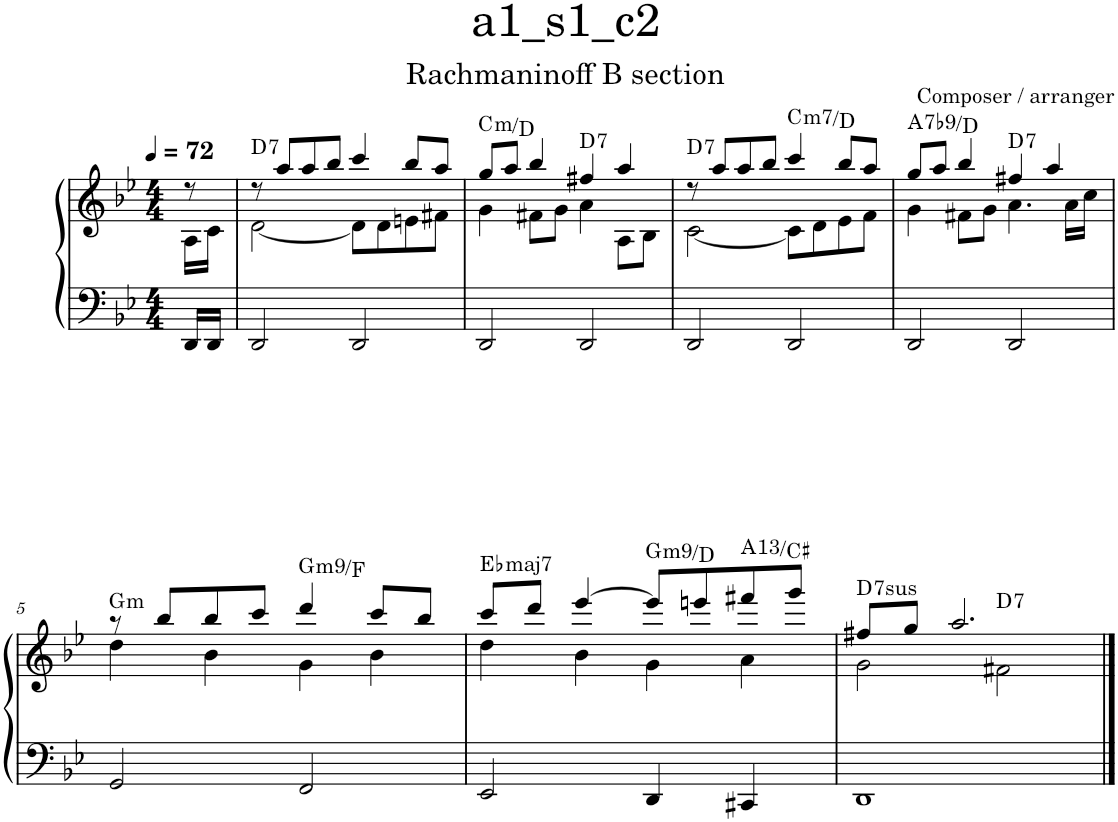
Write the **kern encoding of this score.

**kern	**kern	**harte
*part1	*part1	*part1
*staff2	*staff1	*
*I"Piano	*	*
*I'Pno.	*	*
*clefF4	*clefG2	*
*k[b-e-]	*k[b-e-]	*
*M4/4	*M4/4	*
*MM72	*MM72	*
=	=	=
*	*^	*
16DD/LL	8r	16A\LL	.
16DD/JJ	.	16c\JJ	.
=1	=1	=1	=1
!	!	!	!LO:H:kt=7
2DD/	8r	[2d\	D:7
.	8aa/L	.	.
.	8aa/	.	.
.	8bb-/J	.	.
2DD/	4ccc/	8d\L]	.
.	.	8d\	.
.	8bb-/L	8en\	.
.	8aa/J	8f#X\J	.
=2	=2	=2	=2
!	!	!	!LO:H:kt=m
2DD/	8gg/L	4g\	C:min/2
.	8aa/J	.	.
.	4bb-/	8f#X\L	.
.	.	8g\J	.
!	!	!	!LO:H:kt=7
2DD/	4ff#X/	4a\	D:7
.	4aa/	8A\L	.
.	.	8B-\J	.
=3	=3	=3	=3
!	!	!	!LO:H:kt=7
2DD/	8r	[2c\	D:7
.	8aa/L	.	.
.	8aa/	.	.
.	8bb-/J	.	.
!	!	!	!LO:H:kt=m7
2DD/	4ccc/	8c\L]	C:min7/2
.	.	8d\	.
.	8bb-/L	8e-\	.
.	8aa/J	8f\J	.
=4	=4	=4	=4
!	!	!	!LO:H:kt=7
2DD/	8gg/L	4g\	A:7(b9)/4
.	8aa/J	.	.
.	4bb-/	8f#X\L	.
.	.	8g\J	.
!	!	!	!LO:H:kt=7
2DD/	4ff#X/	4.a\	D:7
.	4aa/	.	.
.	.	16a\LL	.
.	.	16cc\JJ	.
!!LO:LB:g=z	!!
=5	=5	=5	=5
!	!	!	!LO:H:kt=m
2GG/	8r	4dd\	G:min
.	8bb-/L	.	.
.	8bb-/	4b-\	.
.	8ccc/J	.	.
!	!	!	!LO:H:kt=m9
2FF/	4ddd/	4g\	G:min9/b7
.	8ccc/L	4b-\	.
.	8bb-/J	.	.
=6	=6	=6	=6
!	!	!	!LO:H:kt=maj7
2EE-/	8ccc/L	4dd\	Eb:maj7
.	8ddd/J	.	.
.	[4eee-/	4b-\	.
!	!	!	!LO:H:kt=m9
4DD/	8eee-/L]	4g\	G:min9/5
.	8eeen/	.	.
!	!	!	!LO:H:kt=13
4CC#X/	8fff#X/	4a\	A:9(11,13)/3
.	8ggg/J	.	.
=7	=7	=7	=7
!	!	!	!LO:H:kt=7sus
1DD	8ff#X/L	2g\	D:sus4(7)
.	8gg/J	.	.
.	2.aa/	.	.
!	!	!	!LO:H:kt=7
.	.	2f#X\	D:7
*	*v	*v	*
==	==	==
*-	*-	*-
